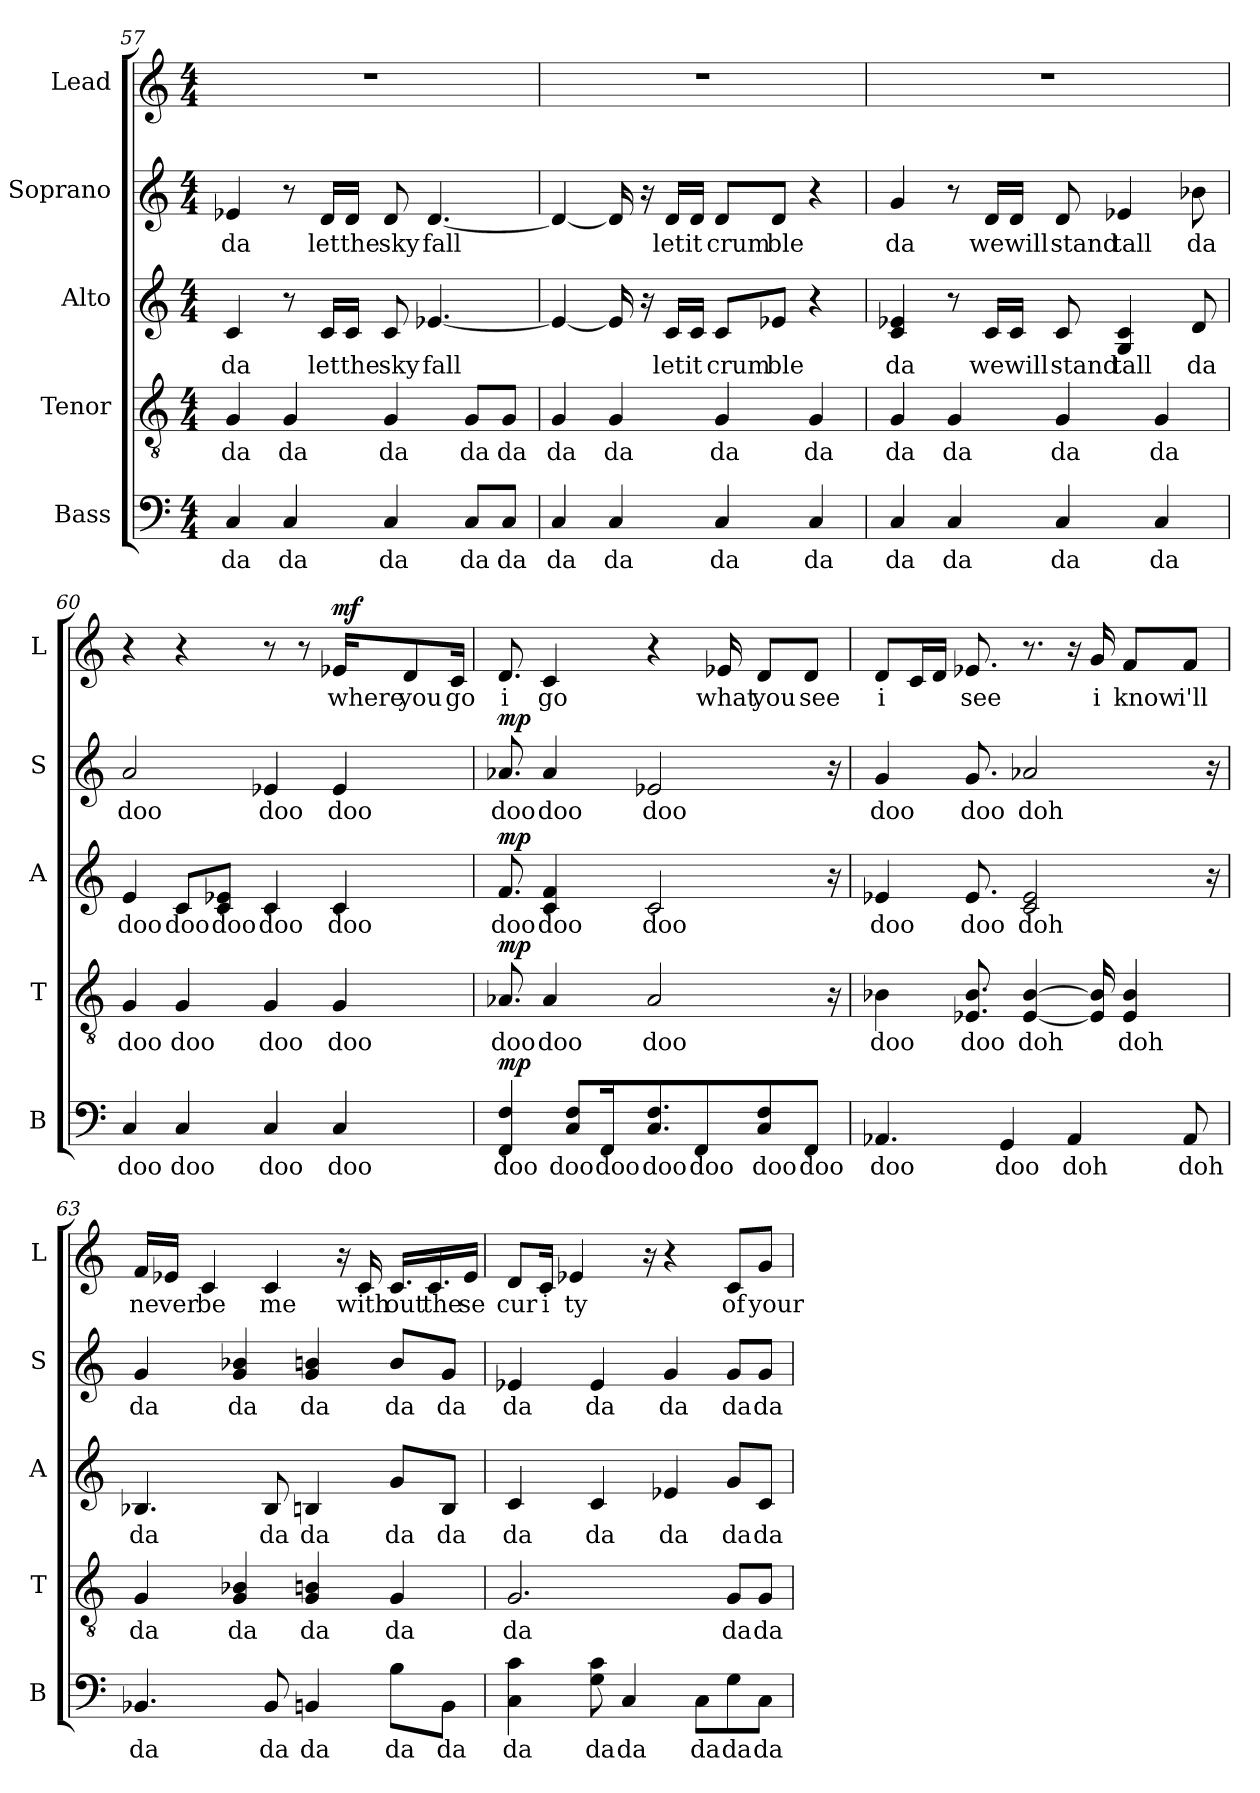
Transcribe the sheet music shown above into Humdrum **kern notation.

**kern	**text	**dynam	**kern	**text	**dynam	**kern	**text	**dynam	**kern	**text	**dynam	**kern	**text	**dynam
*part5	*part5	*part5	*part4	*part4	*part4	*part3	*part3	*part3	*part2	*part2	*part2	*part1	*part1	*part1
*staff5	*staff5	*staff5	*staff4	*staff4	*staff4	*staff3	*staff3	*staff3	*staff2	*staff2	*staff2	*staff1	*staff1	*staff1
*I"Bass	*	*	*I"Tenor	*	*	*I"Alto	*	*	*I"Soprano	*	*	*I"Lead	*	*
*I'B	*	*	*I'T	*	*	*I'A	*	*	*I'S	*	*	*I'L	*	*
*clefF4	*	*	*clefGv2	*	*	*clefG2	*	*	*clefG2	*	*	*clefG2	*	*
*k[]	*	*	*k[]	*	*	*k[]	*	*	*k[]	*	*	*k[]	*	*
*M4/4	*	*	*M4/4	*	*	*M4/4	*	*	*M4/4	*	*	*M4/4	*	*
=57	=57	=57	=57	=57	=57	=57	=57	=57	=57	=57	=57	=57	=57	=57
!	!LO:LY:b	!	!	!LO:LY:b	!	!	!LO:LY:b	!	!	!LO:LY:b	!	!	!	!
4C/	da	.	4G/	da	.	4c/	da	.	4e-X/	da	.	1r	.	.
!	!LO:LY:b	!	!	!LO:LY:b	!	!	!	!	!	!	!	!	!	!
4C/	da	.	4G/	da	.	8r	.	.	8r	.	.	.	.	.
!	!	!	!	!	!	!	!LO:LY:b	!	!	!LO:LY:b	!	!	!	!
.	.	.	.	.	.	16c/LL	let	.	16d/LL	let	.	.	.	.
!	!	!	!	!	!	!	!LO:LY:b	!	!	!LO:LY:b	!	!	!	!
.	.	.	.	.	.	16c/JJ	the	.	16d/JJ	the	.	.	.	.
!	!LO:LY:b	!	!	!LO:LY:b	!	!	!LO:LY:b	!	!	!LO:LY:b	!	!	!	!
4C/	da	.	4G/	da	.	8c/	sky	.	8d/	sky	.	.	.	.
!	!	!	!	!	!	!	!LO:LY:b	!	!	!LO:LY:b	!	!	!	!
.	.	.	.	.	.	[4.e-X/	fall	.	[4.d/	fall	.	.	.	.
!	!LO:LY:b	!	!	!LO:LY:b	!	!	!	!	!	!	!	!	!	!
8C/L	da	.	8G/L	da	.	.	.	.	.	.	.	.	.	.
!	!LO:LY:b	!	!	!LO:LY:b	!	!	!	!	!	!	!	!	!	!
8C/J	da	.	8G/J	da	.	.	.	.	.	.	.	.	.	.
!!LO:LB:g=z
=58	=58	=58	=58	=58	=58	=58	=58	=58	=58	=58	=58	=58	=58	=58
!	!LO:LY:b	!	!	!LO:LY:b	!	!	!	!	!	!	!	!	!	!
4C/	da	.	4G/	da	.	4e-/_	.	.	4d/_	.	.	1r	.	.
!	!LO:LY:b	!	!	!LO:LY:b	!	!	!	!	!	!	!	!	!	!
4C/	da	.	4G/	da	.	16e-/]	.	.	16d/]	.	.	.	.	.
.	.	.	.	.	.	16r	.	.	16r	.	.	.	.	.
!	!	!	!	!	!	!	!LO:LY:b	!	!	!LO:LY:b	!	!	!	!
.	.	.	.	.	.	16c/LL	let	.	16d/LL	let	.	.	.	.
!	!	!	!	!	!	!	!LO:LY:b	!	!	!LO:LY:b	!	!	!	!
.	.	.	.	.	.	16c/JJ	it	.	16d/JJ	it	.	.	.	.
!	!LO:LY:b	!	!	!LO:LY:b	!	!	!LO:LY:b	!	!	!LO:LY:b	!	!	!	!
4C/	da	.	4G/	da	.	8c/L	crum	.	8d/L	crum	.	.	.	.
!	!	!	!	!	!	!	!LO:LY:b	!	!	!LO:LY:b	!	!	!	!
.	.	.	.	.	.	8e-X/J	ble	.	8d/J	ble	.	.	.	.
!	!LO:LY:b	!	!	!LO:LY:b	!	!	!	!	!	!	!	!	!	!
4C/	da	.	4G/	da	.	4r	.	.	4r	.	.	.	.	.
=59	=59	=59	=59	=59	=59	=59	=59	=59	=59	=59	=59	=59	=59	=59
!	!LO:LY:b	!	!	!LO:LY:b	!	!	!LO:LY:b	!	!	!LO:LY:b	!	!	!	!
4C/	da	.	4G/	da	.	4c/ 4e-X/	da	.	4g/	da	.	1r	.	.
!	!LO:LY:b	!	!	!LO:LY:b	!	!	!	!	!	!	!	!	!	!
4C/	da	.	4G/	da	.	8r	.	.	8r	.	.	.	.	.
!	!	!	!	!	!	!	!LO:LY:b	!	!	!LO:LY:b	!	!	!	!
.	.	.	.	.	.	16c/LL	we	.	16d/LL	we	.	.	.	.
!	!	!	!	!	!	!	!LO:LY:b	!	!	!LO:LY:b	!	!	!	!
.	.	.	.	.	.	16c/JJ	will	.	16d/JJ	will	.	.	.	.
!	!LO:LY:b	!	!	!LO:LY:b	!	!	!LO:LY:b	!	!	!LO:LY:b	!	!	!	!
4C/	da	.	4G/	da	.	8c/	stand	.	8d/	stand	.	.	.	.
!	!	!	!	!	!	!	!LO:LY:b	!	!	!LO:LY:b	!	!	!	!
.	.	.	.	.	.	4G/ 4c/	tall	.	4e-X/	tall	.	.	.	.
!	!LO:LY:b	!	!	!LO:LY:b	!	!	!	!	!	!	!	!	!	!
4C/	da	.	4G/	da	.	.	.	.	.	.	.	.	.	.
!	!	!	!	!	!	!	!LO:LY:b	!	!	!LO:LY:b	!	!	!	!
.	.	.	.	.	.	8d/	da	.	8b-X\	da	.	.	.	.
=60	=60	=60	=60	=60	=60	=60	=60	=60	=60	=60	=60	=60	=60	=60
!	!LO:LY:b	!	!	!LO:LY:b	!	!	!LO:LY:b	!	!	!LO:LY:b	!	!	!	!
4C/	doo	.	4G/	doo	.	4e/	doo	.	2a/	doo	.	4r	.	.
!	!LO:LY:b	!	!	!LO:LY:b	!	!	!LO:LY:b	!	!	!	!	!	!	!
4C/	doo	.	4G/	doo	.	8c/L	doo	.	.	.	.	4r	.	.
!	!	!	!	!	!	!	!LO:LY:b	!	!	!	!	!	!	!
.	.	.	.	.	.	8c/ 8e-X/J	doo	.	.	.	.	.	.	.
!	!LO:LY:b	!	!	!LO:LY:b	!	!	!LO:LY:b	!	!	!LO:LY:b	!	!	!	!
4C/	doo	.	4G/	doo	.	4c/	doo	.	4e-X/	doo	.	8r	.	.
.	.	.	.	.	.	.	.	.	.	.	.	8r	.	.
!	!LO:LY:b	!	!	!LO:LY:b	!	!	!LO:LY:b	!	!	!LO:LY:b	!	!	!LO:LY:b	!LO:DY:a
4C/	doo	.	4G/	doo	.	4c/	doo	.	4e-/	doo	.	16e-X/KL	where	mf
!	!	!	!	!	!	!	!	!	!	!	!	!	!LO:LY:b	!
.	.	.	.	.	.	.	.	.	.	.	.	8d/	you	.
!	!	!	!	!	!	!	!	!	!	!	!	!	!LO:LY:b	!
.	.	.	.	.	.	.	.	.	.	.	.	16c/Jk	go	.
!!LO:PB:g=z
=61	=61	=61	=61	=61	=61	=61	=61	=61	=61	=61	=61	=61	=61	=61
!	!LO:LY:b	!LO:DY:a	!	!LO:LY:b	!LO:DY:a	!	!LO:LY:b	!LO:DY:a	!	!LO:LY:b	!LO:DY:a	!	!LO:LY:b	!
4FF/ 4F/	doo	mp	8.A-X/	doo	mp	8.f/	doo	mp	8.a-X/	doo	mp	8.d/	i	.
!	!	!	!	!LO:LY:b	!	!	!LO:LY:b	!	!	!LO:LY:b	!	!	!LO:LY:b	!
.	.	.	4A-/	doo	.	4c/ 4f/	doo	.	4a-/	doo	.	4c/	go	.
!	!LO:LY:b	!	!	!	!	!	!	!	!	!	!	!	!	!
8C/ 8F/L	doo	.	.	.	.	.	.	.	.	.	.	.	.	.
!	!LO:LY:b	!	!	!	!	!	!	!	!	!	!	!	!	!
16FF/K	doo	.	.	.	.	.	.	.	.	.	.	.	.	.
!	!LO:LY:b	!	!	!LO:LY:b	!	!	!LO:LY:b	!	!	!LO:LY:b	!	!	!	!
8.C/ 8.F/	doo	.	2A-/	doo	.	2c/	doo	.	2e-X/	doo	.	4r	.	.
!	!LO:LY:b	!	!	!	!	!	!	!	!	!	!	!	!	!
8FF/	doo	.	.	.	.	.	.	.	.	.	.	.	.	.
!	!	!	!	!	!	!	!	!	!	!	!	!	!LO:LY:b	!
.	.	.	.	.	.	.	.	.	.	.	.	16e-X/	what	.
!	!LO:LY:b	!	!	!	!	!	!	!	!	!	!	!	!LO:LY:b	!
8C/ 8F/	doo	.	.	.	.	.	.	.	.	.	.	8d/L	you	.
!	!LO:LY:b	!	!	!	!	!	!	!	!	!	!	!	!LO:LY:b	!
8FF/J	doo	.	.	.	.	.	.	.	.	.	.	8d/J	see	.
.	.	.	16r	.	.	16r	.	.	16r	.	.	.	.	.
=62	=62	=62	=62	=62	=62	=62	=62	=62	=62	=62	=62	=62	=62	=62
!	!LO:LY:b	!	!	!LO:LY:b	!	!	!LO:LY:b	!	!	!LO:LY:b	!	!	!LO:LY:b	!
4.AA-X/	doo	.	4B-X\	doo	.	4e-X/	doo	.	4g/	doo	.	8d/L	i	.
.	.	.	.	.	.	.	.	.	.	.	.	16c/L	.	.
.	.	.	.	.	.	.	.	.	.	.	.	16d/JJ	.	.
!	!	!	!	!LO:LY:b	!	!	!LO:LY:b	!	!	!LO:LY:b	!	!	!LO:LY:b	!
.	.	.	8.E-X/ 8.B-/	doo	.	8.e-/	doo	.	8.g/	doo	.	8.e-X/	see	.
!	!LO:LY:b	!	!	!	!	!	!	!	!	!	!	!	!	!
4GG/	doo	.	.	.	.	.	.	.	.	.	.	.	.	.
!	!	!	!	!LO:LY:b	!	!	!LO:LY:b	!	!	!LO:LY:b	!	!	!	!
.	.	.	[4E-/ [4B-/	doh	.	2c/ 2e-/	doh	.	2a-X/	doh	.	8.r	.	.
!	!LO:LY:b	!	!	!	!	!	!	!	!	!	!	!	!	!
4AA-/	doh	.	.	.	.	.	.	.	.	.	.	16r	.	.
!	!	!	!	!	!	!	!	!	!	!	!	!	!LO:LY:b	!
.	.	.	16E-/] 16B-/]	.	.	.	.	.	.	.	.	16g/	i	.
!	!	!	!	!LO:LY:b	!	!	!	!	!	!	!	!	!LO:LY:b	!
.	.	.	4E-/ 4B-/	doh	.	.	.	.	.	.	.	8f/L	know	.
!	!LO:LY:b	!	!	!	!	!	!	!	!	!	!	!	!LO:LY:b	!
8AA-/	doh	.	.	.	.	.	.	.	.	.	.	8f/J	i'll	.
.	.	.	.	.	.	16r	.	.	16r	.	.	.	.	.
!!LO:LB:g=z
=63	=63	=63	=63	=63	=63	=63	=63	=63	=63	=63	=63	=63	=63	=63
!	!LO:LY:b	!	!	!LO:LY:b	!	!	!LO:LY:b	!	!	!LO:LY:b	!	!	!LO:LY:b	!
4.BB-X/	da	.	4G/	da	.	4.B-X/	da	.	4g/	da	.	16f/LL	ne	.
!	!	!	!	!	!	!	!	!	!	!	!	!	!LO:LY:b	!
.	.	.	.	.	.	.	.	.	.	.	.	16e-X/JJ	ver	.
!	!	!	!	!	!	!	!	!	!	!	!	!	!LO:LY:b	!
.	.	.	.	.	.	.	.	.	.	.	.	4c/	be	.
!	!	!	!	!LO:LY:b	!	!	!	!	!	!LO:LY:b	!	!	!	!
.	.	.	4G/ 4B-X/	da	.	.	.	.	4g/ 4b-X/	da	.	.	.	.
!	!LO:LY:b	!	!	!	!	!	!LO:LY:b	!	!	!	!	!	!LO:LY:b	!
8BB-/	da	.	.	.	.	8B-/	da	.	.	.	.	4c/	me	.
!	!LO:LY:b	!	!	!LO:LY:b	!	!	!LO:LY:b	!	!	!LO:LY:b	!	!	!	!
4BBn/	da	.	4G/ 4Bn/	da	.	4Bn/	da	.	4g/ 4bn/	da	.	.	.	.
.	.	.	.	.	.	.	.	.	.	.	.	16r	.	.
!	!	!	!	!	!	!	!	!	!	!	!	!	!LO:LY:b	!
.	.	.	.	.	.	.	.	.	.	.	.	16c/	with	.
!	!LO:LY:b	!	!	!LO:LY:b	!	!	!LO:LY:b	!	!	!LO:LY:b	!	!	!LO:LY:b	!
8B\L	da	.	4G/	da	.	8g/L	da	.	8b/L	da	.	16.c/LL	out	.
!	!	!	!	!	!	!	!	!	!	!	!	!	!LO:LY:b	!
.	.	.	.	.	.	.	.	.	.	.	.	16.c/	the	.
!	!LO:LY:b	!	!	!	!	!	!LO:LY:b	!	!	!LO:LY:b	!	!	!	!
8BB\J	da	.	.	.	.	8B/J	da	.	8g/J	da	.	.	.	.
!	!	!	!	!	!	!	!	!	!	!	!	!	!LO:LY:b	!
.	.	.	.	.	.	.	.	.	.	.	.	16e-/JJ	se	.
=64	=64	=64	=64	=64	=64	=64	=64	=64	=64	=64	=64	=64	=64	=64
!	!LO:LY:b	!	!	!LO:LY:b	!	!	!LO:LY:b	!	!	!LO:LY:b	!	!	!LO:LY:b	!
4C\ 4c\	da	.	2.G/	da	.	4c/	da	.	4e-X/	da	.	8d/L	cur	.
!	!	!	!	!	!	!	!	!	!	!	!	!	!LO:LY:b	!
.	.	.	.	.	.	.	.	.	.	.	.	16c/Jk	i	.
!	!	!	!	!	!	!	!	!	!	!	!	!	!LO:LY:b	!
.	.	.	.	.	.	.	.	.	.	.	.	4e-X/	ty	.
!	!LO:LY:b	!	!	!	!	!	!LO:LY:b	!	!	!LO:LY:b	!	!	!	!
8G\ 8c\	da	.	.	.	.	4c/	da	.	4e-/	da	.	.	.	.
!	!LO:LY:b	!	!	!	!	!	!	!	!	!	!	!	!	!
4C/	da	.	.	.	.	.	.	.	.	.	.	.	.	.
.	.	.	.	.	.	.	.	.	.	.	.	16r	.	.
!	!	!	!	!	!	!	!LO:LY:b	!	!	!LO:LY:b	!	!	!	!
.	.	.	.	.	.	4e-X/	da	.	4g/	da	.	4r	.	.
!	!LO:LY:b	!	!	!	!	!	!	!	!	!	!	!	!	!
8C\L	da	.	.	.	.	.	.	.	.	.	.	.	.	.
!	!LO:LY:b	!	!	!LO:LY:b	!	!	!LO:LY:b	!	!	!LO:LY:b	!	!	!LO:LY:b	!
8G\	da	.	8G/L	da	.	8g/L	da	.	8g/L	da	.	8c/L	of	.
!	!LO:LY:b	!	!	!LO:LY:b	!	!	!LO:LY:b	!	!	!LO:LY:b	!	!	!LO:LY:b	!
8C\J	da	.	8G/J	da	.	8c/J	da	.	8g/J	da	.	8g/J	your	.
=	=	=	=	=	=	=	=	=	=	=	=	=	=	=
*-	*-	*-	*-	*-	*-	*-	*-	*-	*-	*-	*-	*-	*-	*-
